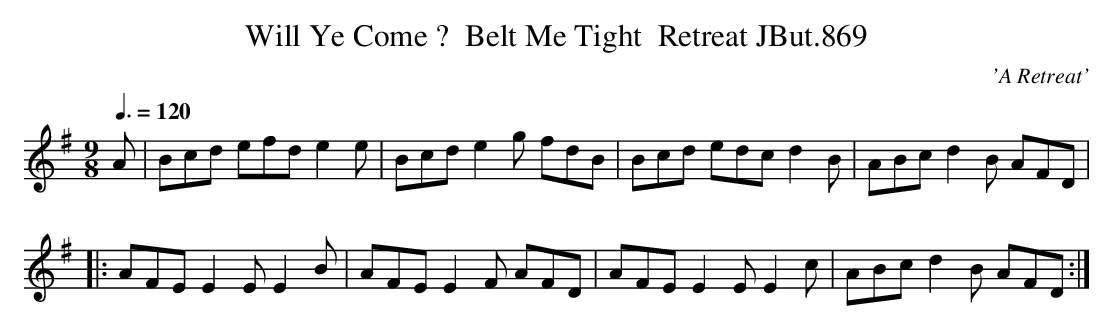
X:1
T:Will Ye Come ?  Belt Me Tight  Retreat JBut.869
C:'A Retreat'
Q:3/8=120
M:9/8
L:1/8
K:G
A|Bcd efd e2 e|Bcd e2 g fdB|Bcd edc d2 B|ABc d2 B AFD|
|:AFE E2 E E2 B|AFE E2 F AFD|AFE E2 E E2 c|ABc d2 B AFD:|
